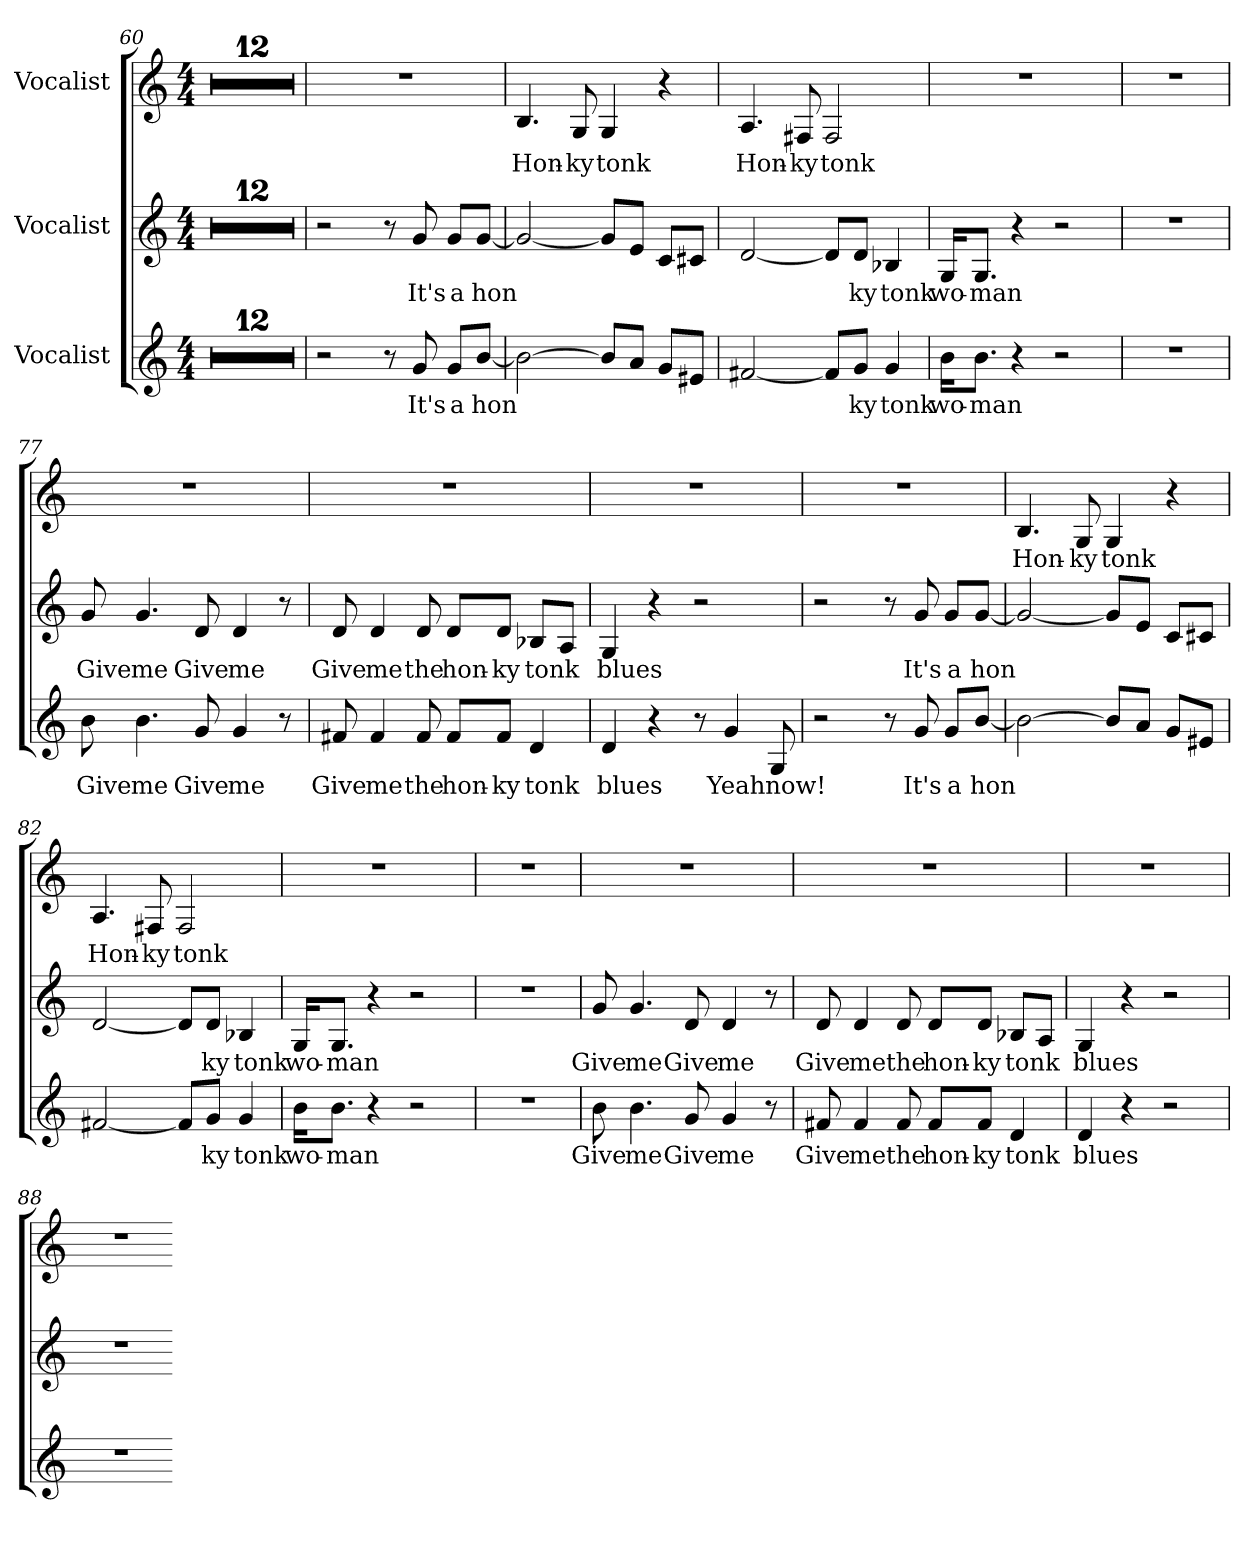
**kern	**text	**kern	**text	**kern	**text
*part3	*part3	*part2	*part2	*part1	*part1
*staff3	*staff3	*staff2	*staff2	*staff1	*staff1
*I"Vocalist	*	*I"Vocalist	*	*I"Vocalist	*
*clefG2	*	*clefG2	*	*clefG2	*
*M4/4	*	*M4/4	*	*M4/4	*
=60	=60	=60	=60	=60	=60
1r	.	1r	.	1r	.
=61	=61	=61	=61	=61	=61
1r	.	1r	.	1r	.
=62	=62	=62	=62	=62	=62
1r	.	1r	.	1r	.
=63	=63	=63	=63	=63	=63
1r	.	1r	.	1r	.
=64	=64	=64	=64	=64	=64
1r	.	1r	.	1r	.
=65	=65	=65	=65	=65	=65
1r	.	1r	.	1r	.
=66	=66	=66	=66	=66	=66
1r	.	1r	.	1r	.
=67	=67	=67	=67	=67	=67
1r	.	1r	.	1r	.
=68	=68	=68	=68	=68	=68
1r	.	1r	.	1r	.
=69	=69	=69	=69	=69	=69
1r	.	1r	.	1r	.
=70	=70	=70	=70	=70	=70
1r	.	1r	.	1r	.
=71	=71	=71	=71	=71	=71
1r	.	1r	.	1r	.
=72	=72	=72	=72	=72	=72
2r	.	2r	.	1r	.
8r	.	8r	.	.	.
8g	It's	8g	It's	.	.
8g/L	a	8g/L	a	.	.
[8b/J	hon-	[8g/J	hon-	.	.
=73	=73	=73	=73	=73	=73
2b_	_	2g_	_	4.B	Hon-
.	.	.	.	8G	-ky
8b/L]	_	8g/L]	_	4G	tonk
8a/J	_	8e/J	_	.	.
8g/L	_	8c/L	_	4r	.
8e#X/J	_	8c#X/J	_	.	.
=74	=74	=74	=74	=74	=74
[2f#X	_	[2d	_	4.A	Hon-
.	.	.	.	8F#X	-ky
8f#/L]	_	8d/L]	_	2F#	tonk
8g/J	-ky	8d/J	-ky	.	.
4g	tonk	4B-X	tonk	.	.
=75	=75	=75	=75	=75	=75
16b\KL	wo-	16G/KL	wo-	1r	.
8.b\J	-man	8.G/J	-man	.	.
4r	.	4r	.	.	.
2r	.	2r	.	.	.
=76	=76	=76	=76	=76	=76
1r	.	1r	.	1r	.
=77	=77	=77	=77	=77	=77
8b	Give	8g	Give	1r	.
4.b	me	4.g	me	.	.
8g	Give	8d	Give	.	.
4g	me	4d	me	.	.
8r	.	8r	.	.	.
=78	=78	=78	=78	=78	=78
8f#X	Give	8d	Give	1r	.
4f#	me	4d	me	.	.
8f#	the	8d	the	.	.
8f#/L	hon-	8d/L	hon-	.	.
8f#/J	-ky	8d/J	-ky	.	.
4d	tonk	8B-X/L	tonk	.	.
.	.	8A/J	_	.	.
=79	=79	=79	=79	=79	=79
4d	blues	4G	blues	1r	.
4r	.	4r	.	.	.
8r	.	2r	.	.	.
4g	Yeah	.	.	.	.
8G	now!	.	.	.	.
=80	=80	=80	=80	=80	=80
2r	.	2r	.	1r	.
8r	.	8r	.	.	.
8g	It's	8g	It's	.	.
8g/L	a	8g/L	a	.	.
[8b/J	hon-	[8g/J	hon-	.	.
=81	=81	=81	=81	=81	=81
2b_	_	2g_	_	4.B	Hon-
.	.	.	.	8G	-ky
8b/L]	_	8g/L]	_	4G	tonk
8a/J	_	8e/J	_	.	.
8g/L	_	8c/L	_	4r	.
8e#X/J	_	8c#X/J	_	.	.
=82	=82	=82	=82	=82	=82
[2f#X	_	[2d	_	4.A	Hon-
.	.	.	.	8F#X	-ky
8f#/L]	_	8d/L]	_	2F#	tonk
8g/J	-ky	8d/J	-ky	.	.
4g	tonk	4B-X	tonk	.	.
=83	=83	=83	=83	=83	=83
16b\KL	wo-	16G/KL	wo-	1r	.
8.b\J	-man	8.G/J	-man	.	.
4r	.	4r	.	.	.
2r	.	2r	.	.	.
=84	=84	=84	=84	=84	=84
1r	.	1r	.	1r	.
=85	=85	=85	=85	=85	=85
8b	Give	8g	Give	1r	.
4.b	me	4.g	me	.	.
8g	Give	8d	Give	.	.
4g	me	4d	me	.	.
8r	.	8r	.	.	.
=86	=86	=86	=86	=86	=86
8f#X	Give	8d	Give	1r	.
4f#	me	4d	me	.	.
8f#	the	8d	the	.	.
8f#/L	hon-	8d/L	hon-	.	.
8f#/J	-ky	8d/J	-ky	.	.
4d	tonk	8B-X/L	tonk	.	.
.	.	8A/J	_	.	.
=87	=87	=87	=87	=87	=87
4d	blues	4G	blues	1r	.
4r	.	4r	.	.	.
2r	.	2r	.	.	.
=88	=88	=88	=88	=88	=88
1r	.	1r	.	1r	.
=-	=-	=-	=-	=-	=-
*-	*-	*-	*-	*-	*-
